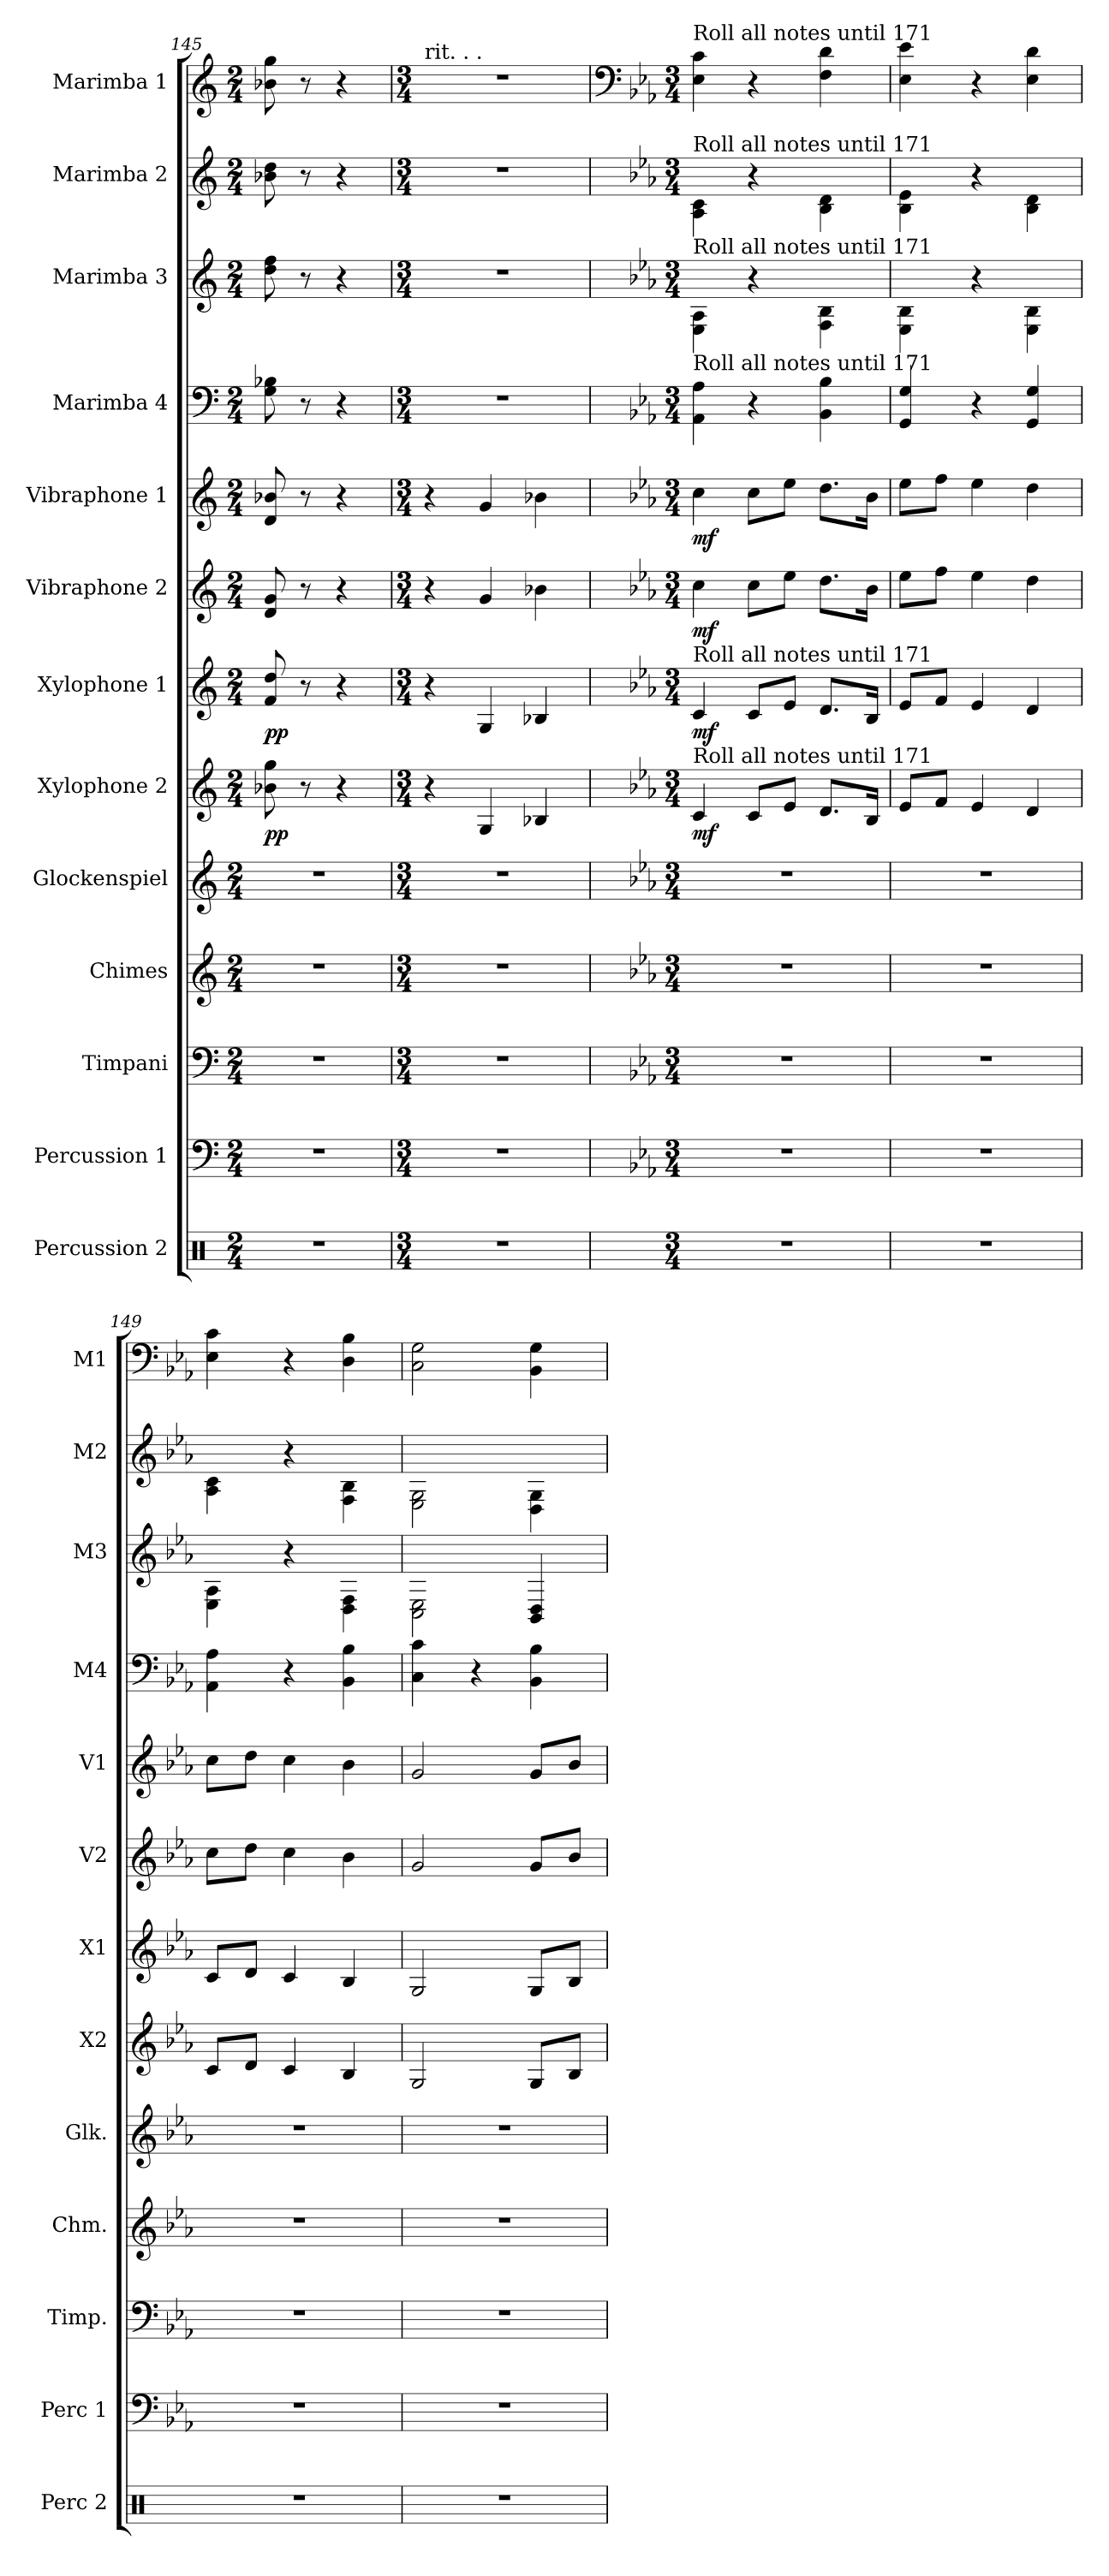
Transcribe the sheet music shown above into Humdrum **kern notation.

**kern	**kern	**kern	**kern	**kern	**kern	**dynam	**kern	**dynam	**kern	**dynam	**kern	**dynam	**kern	**dynam	**kern	**dynam	**kern	**dynam	**kern	**dynam
*part13	*part12	*part11	*part10	*part9	*part8	*part8	*part7	*part7	*part6	*part6	*part5	*part5	*part4	*part4	*part3	*part3	*part2	*part2	*part1	*part1
*staff13	*staff12	*staff11	*staff10	*staff9	*staff8	*staff8	*staff7	*staff7	*staff6	*staff6	*staff5	*staff5	*staff4	*staff4	*staff3	*staff3	*staff2	*staff2	*staff1	*staff1
*I"Percussion 2	*I"Percussion 1	*I"Timpani	*I"Chimes	*I"Glockenspiel	*I"Xylophone 2	*	*I"Xylophone 1	*	*I"Vibraphone 2	*	*I"Vibraphone 1	*	*I"Marimba 4	*	*I"Marimba 3	*	*I"Marimba 2	*	*I"Marimba 1	*
*I'Perc 2	*I'Perc 1	*I'Timp.	*I'Chm.	*I'Glk.	*I'X2	*	*I'X1	*	*I'V2	*	*I'V1	*	*I'M4	*	*I'M3	*	*I'M2	*	*I'M1	*
!!LO:PB:g=z
*clefX	*clefF4	*clefF4	*clefG2	*clefG2	*clefG2	*	*clefG2	*	*clefG2	*	*clefG2	*	*clefF4	*	*clefG2	*	*clefG2	*	*clefG2	*
*	*	*	*	*ITrd-14c-24	*ITrd-7c-12	*	*ITrd-7c-12	*	*	*	*	*	*	*	*	*	*	*	*	*
*k[]	*k[]	*k[]	*k[]	*k[]	*k[]	*	*k[]	*	*k[]	*	*k[]	*	*k[]	*	*k[]	*	*k[]	*	*k[]	*
*M2/4	*M2/4	*M2/4	*M2/4	*M2/4	*M2/4	*	*M2/4	*	*M2/4	*	*M2/4	*	*M2/4	*	*M2/4	*	*M2/4	*	*M2/4	*
=145	=145	=145	=145	=145	=145	=145	=145	=145	=145	=145	=145	=145	=145	=145	=145	=145	=145	=145	=145	=145
!	!	!	!	!	!	!LO:DY:b	!	!	!	!	!	!	!	!	!	!	!	!	!	!
!	!	!	!	!	!	!LO:DY:n=1:b	!	!LO:DY:b	!	!	!	!	!	!	!	!	!	!	!	!
!	!	!	!	!	!	!	!	!LO:DY:n=1:b	!	!	!	!	!	!	!	!	!	!	!	!
2r	2r	2r	2r	2r	8bb-X\ 8ggg\	p p	8ff/ 8ddd/	p p	8d/ 8g/	.	8d/ 8b-X/	.	8G\ 8B-X\	.	8dd\ 8ff\	.	8b-X\ 8dd\	.	8b-X\ 8gg\	.
.	.	.	.	.	8r	.	8r	.	8r	.	8r	.	8r	.	8r	.	8r	.	8r	.
.	.	.	.	.	4r	.	4r	.	4r	.	4r	.	4r	.	4r	.	4r	.	4r	.
=146	=146	=146	=146	=146	=146	=146	=146	=146	=146	=146	=146	=146	=146	=146	=146	=146	=146	=146	=146	=146
*M3/4	*M3/4	*M3/4	*M3/4	*M3/4	*M3/4	*	*M3/4	*	*M3/4	*	*M3/4	*	*M3/4	*	*M3/4	*	*M3/4	*	*M3/4	*
*	*	*	*	*	*	*	*	*	*	*	*	*	*	*	*	*	*	*	*MM110	*
!	!	!	!	!	!	!	!	!	!	!	!	!	!	!	!	!	!	!	!LO:TX:a:t=rit. . .	!
2.r	2.r	2.r	2.r	2.r	4r	.	4r	.	4r	.	4r	.	2.r	.	2.r	.	2.r	.	2.r	.
.	.	.	.	.	4g/	.	4g/	.	4g/	.	4g/	.	.	.	.	.	.	.	.	.
.	.	.	.	.	4b-X/	.	4b-X/	.	4b-X\	.	4b-X\	.	.	.	.	.	.	.	.	.
=147	=147	=147	=147	=147	=147	=147	=147	=147	=147	=147	=147	=147	=147	=147	=147	=147	=147	=147	=147	=147
!!LO:REH:place=s1:a:B:fs=14:t=147
*	*	*	*	*	*	*	*	*	*	*	*	*	*	*	*	*	*	*	*clefF4	*
*	*k[b-e-a-]	*k[b-e-a-]	*k[b-e-a-]	*k[b-e-a-]	*k[b-e-a-]	*	*k[b-e-a-]	*	*k[b-e-a-]	*	*k[b-e-a-]	*	*k[b-e-a-]	*	*k[b-e-a-]	*	*k[b-e-a-]	*	*k[b-e-a-]	*
*M3/4	*M3/4	*M3/4	*M3/4	*M3/4	*M3/4	*	*M3/4	*	*M3/4	*	*M3/4	*	*M3/4	*	*M3/4	*	*M3/4	*	*M3/4	*
*	*	*	*	*	*	*	*	*	*	*	*	*	*	*	*	*	*	*	*MM70	*
!	!	!	!	!	!	!	!	!	!	!	!	!	!	!	!	!	!	!	!LO:TX:a:t=Roll all notes until 171	!
!	!	!	!	!	!	!	!	!	!	!	!	!	!	!	!	!	!LO:TX:a:t=Roll all notes until 171	!	!	!
!	!	!	!	!	!	!	!	!	!	!	!	!	!	!	!LO:TX:a:t=Roll all notes until 171	!	!	!	!	!
!	!	!	!	!	!	!	!	!	!	!	!	!	!LO:TX:a:t=Roll all notes until 171	!	!	!	!	!	!	!
!	!	!	!	!	!	!	!LO:TX:a:t=Roll all notes until 171	!	!	!	!	!	!	!	!	!	!	!	!	!
!	!	!	!	!	!LO:TX:a:t=Roll all notes until 171	!	!	!	!	!	!	!	!	!	!	!	!	!	!	!
!	!	!	!	!	!	!LO:DY:b	!	!LO:DY:b	!	!LO:DY:b	!	!LO:DY:b	!	!LO:DY:b	!	!	!	!	!	!
!	!	!	!	!	!	!	!	!	!	!	!	!	!	!LO:DY:n=1:b	!	!LO:DY:b	!	!	!	!
!	!	!	!	!	!	!	!	!	!	!	!	!	!	!	!	!LO:DY:n=1:b	!	!	!	!
!	!	!	!	!	!	!	!	!	!	!	!	!	!	!	!	!LO:DY:n=2:b	!	!LO:DY:b	!	!
!	!	!	!	!	!	!	!	!	!	!	!	!	!	!	!	!	!	!LO:DY:n=1:b	!	!
!	!	!	!	!	!	!	!	!	!	!	!	!	!	!	!	!	!	!LO:DY:n=2:b	!	!LO:DY:b
!	!	!	!	!	!	!	!	!	!	!	!	!	!	!	!	!	!	!	!	!LO:DY:n=1:b
!	!	!	!	!	!	!	!	!	!	!	!	!	!	!	!	!	!	!	!	!LO:DY:n=2:b
2.r	2.r	2.r	2.r	2.r	4cc/	mf	4cc/	mf	4cc\	mf	4cc\	mf	4AA-\ 4A-\	mf mf	4E-\ 4A-\	mf mf mf	4A-\ 4c\	mf mf mf	4E-\ 4c\	mf mf mf
.	.	.	.	.	8cc/L	.	8cc/L	.	8cc\L	.	8cc\L	.	4r	.	4r	.	4r	.	4r	.
.	.	.	.	.	8ee-/J	.	8ee-/J	.	8ee-\J	.	8ee-\J	.	.	.	.	.	.	.	.	.
.	.	.	.	.	8.dd/L	.	8.dd/L	.	8.dd\L	.	8.dd\L	.	4BB-\ 4B-\	.	4F\ 4B-\	.	4B-\ 4d\	.	4F\ 4d\	.
.	.	.	.	.	16b-/Jk	.	16b-/Jk	.	16b-\Jk	.	16b-\Jk	.	.	.	.	.	.	.	.	.
=148	=148	=148	=148	=148	=148	=148	=148	=148	=148	=148	=148	=148	=148	=148	=148	=148	=148	=148	=148	=148
2.r	2.r	2.r	2.r	2.r	8ee-/L	.	8ee-/L	.	8ee-\L	.	8ee-\L	.	4GG/ 4G/	.	4E-\ 4B-\	.	4B-\ 4e-\	.	4E-\ 4e-\	.
.	.	.	.	.	8ff/J	.	8ff/J	.	8ff\J	.	8ff\J	.	.	.	.	.	.	.	.	.
.	.	.	.	.	4ee-/	.	4ee-/	.	4ee-\	.	4ee-\	.	4r	.	4r	.	4r	.	4r	.
.	.	.	.	.	4dd/	.	4dd/	.	4dd\	.	4dd\	.	4GG/ 4G/	.	4E-\ 4B-\	.	4B-\ 4d\	.	4E-\ 4d\	.
=149	=149	=149	=149	=149	=149	=149	=149	=149	=149	=149	=149	=149	=149	=149	=149	=149	=149	=149	=149	=149
2.r	2.r	2.r	2.r	2.r	8cc/L	.	8cc/L	.	8cc\L	.	8cc\L	.	4AA-\ 4A-\	.	4E-\ 4A-\	.	4A-\ 4c\	.	4E-\ 4c\	.
.	.	.	.	.	8dd/J	.	8dd/J	.	8dd\J	.	8dd\J	.	.	.	.	.	.	.	.	.
.	.	.	.	.	4cc/	.	4cc/	.	4cc\	.	4cc\	.	4r	.	4r	.	4r	.	4r	.
.	.	.	.	.	4b-/	.	4b-/	.	4b-\	.	4b-\	.	4BB-\ 4B-\	.	4D\ 4F\	.	4F\ 4B-\	.	4D\ 4B-\	.
=150	=150	=150	=150	=150	=150	=150	=150	=150	=150	=150	=150	=150	=150	=150	=150	=150	=150	=150	=150	=150
2.r	2.r	2.r	2.r	2.r	2g/	.	2g/	.	2g/	.	2g/	.	4C\ 4c\	.	2C\ 2E-\	.	2E-\ 2G\	.	2C\ 2G\	.
.	.	.	.	.	.	.	.	.	.	.	.	.	4r	.	.	.	.	.	.	.
.	.	.	.	.	8g/L	.	8g/L	.	8g/L	.	8g/L	.	4BB-\ 4B-\	.	4BB-/ 4D/	.	4D\ 4G\	.	4BB-\ 4G\	.
.	.	.	.	.	8b-/J	.	8b-/J	.	8b-/J	.	8b-/J	.	.	.	.	.	.	.	.	.
=	=	=	=	=	=	=	=	=	=	=	=	=	=	=	=	=	=	=	=	=
*-	*-	*-	*-	*-	*-	*-	*-	*-	*-	*-	*-	*-	*-	*-	*-	*-	*-	*-	*-	*-
